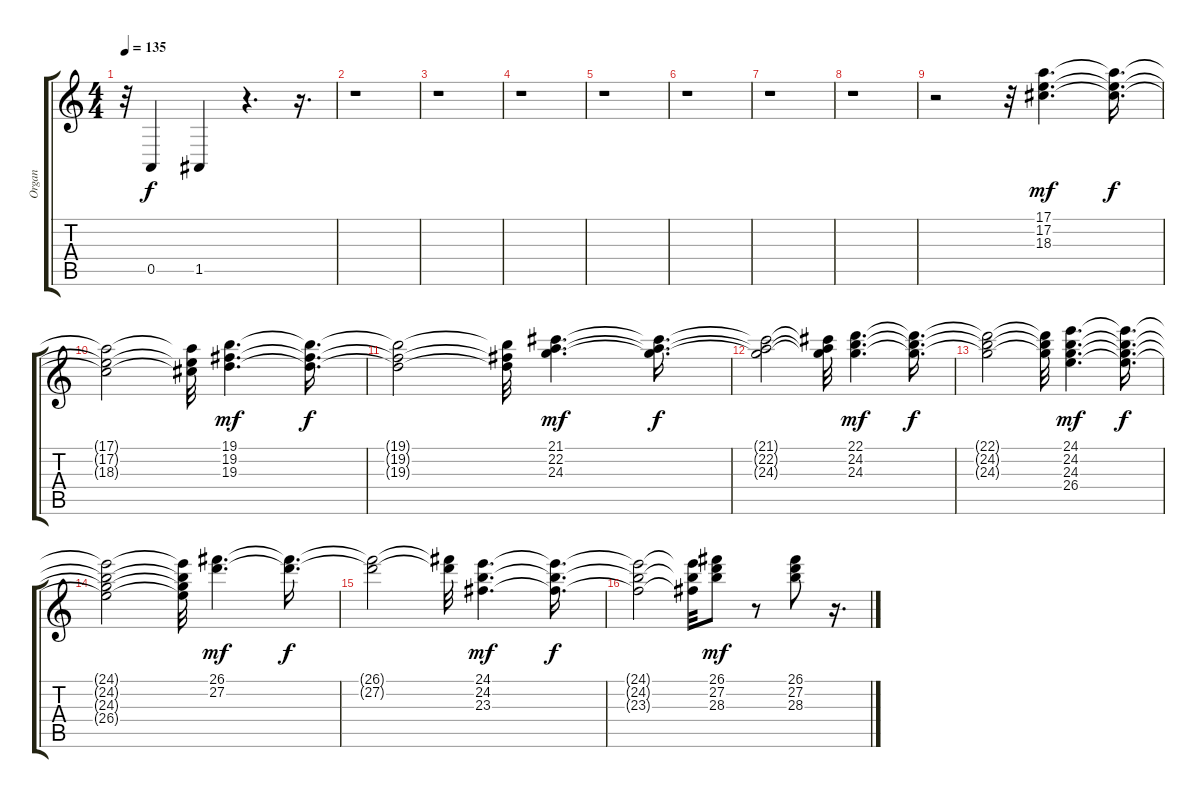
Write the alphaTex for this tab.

\track ("Organ" "Organ") {instrument percussiveorgan}
\staff {score tabs}
\tuning (E4 B3 G3 D3 A2 E2) {hide}
\ts (4 4)
\tempo 135
\clef g2
\ks c
r.32{dy f} 0.5.4 1.5.4 r.4{d} r.16{d} |
r.1 |
r.1 |
r.1 |
r.1 |
r.1 |
r.1 |
r.1 |
r.2 r.32 (17.1 17.2 18.3).4{d dy mf} (17.1{t} 17.2{t} 18.3{t}).16{d dy f} |
(17.1{t} 17.2{t} 18.3{t}).2 (17.1{t} 17.2{t} 18.3{t}).32 (19.1 19.2 19.3).4{d dy mf} (19.1{t} 19.2{t} 19.3{t}).16{d dy f} |
(19.1{t} 19.2{t} 19.3{t}).2 (19.1{t} 19.2{t} 19.3{t}).32 (21.1 22.2 24.3).4{d dy mf} (21.1{t} 22.2{t} 24.3{t}).16{d dy f} |
(21.1{t} 22.2{t} 24.3{t}).2 (21.1{t} 22.2{t} 24.3{t}).32 (22.1 24.2 24.3).4{d dy mf} (22.1{t} 24.2{t} 24.3{t}).16{d dy f} |
(22.1{t} 24.2{t} 24.3{t}).2 (22.1{t} 24.2{t} 24.3{t}).32 (24.1 24.2 24.3 26.4).4{d dy mf} (24.1{t} 24.2{t} 24.3{t} 26.4{t}).16{d dy f} |
(24.1{t} 24.2{t} 24.3{t} 26.4{t}).2 (24.1{t} 24.2{t} 24.3{t} 26.4{t}).32 (26.1 27.2).4{d dy mf} (26.1{t} 27.2{t}).16{d dy f} |
(26.1{t} 27.2{t}).2 (26.1{t} 27.2{t}).32 (24.1 24.2 23.3).4{d dy mf} (24.1{t} 24.2{t} 23.3{t}).16{d dy f} |
(24.1{t} 24.2{t} 23.3{t}).2 (24.1{t} 24.2{t} 23.3{t}).32 (26.1 27.2 28.3).8{dy mf} r.8 (26.1 27.2 28.3).8 r.16{d}
